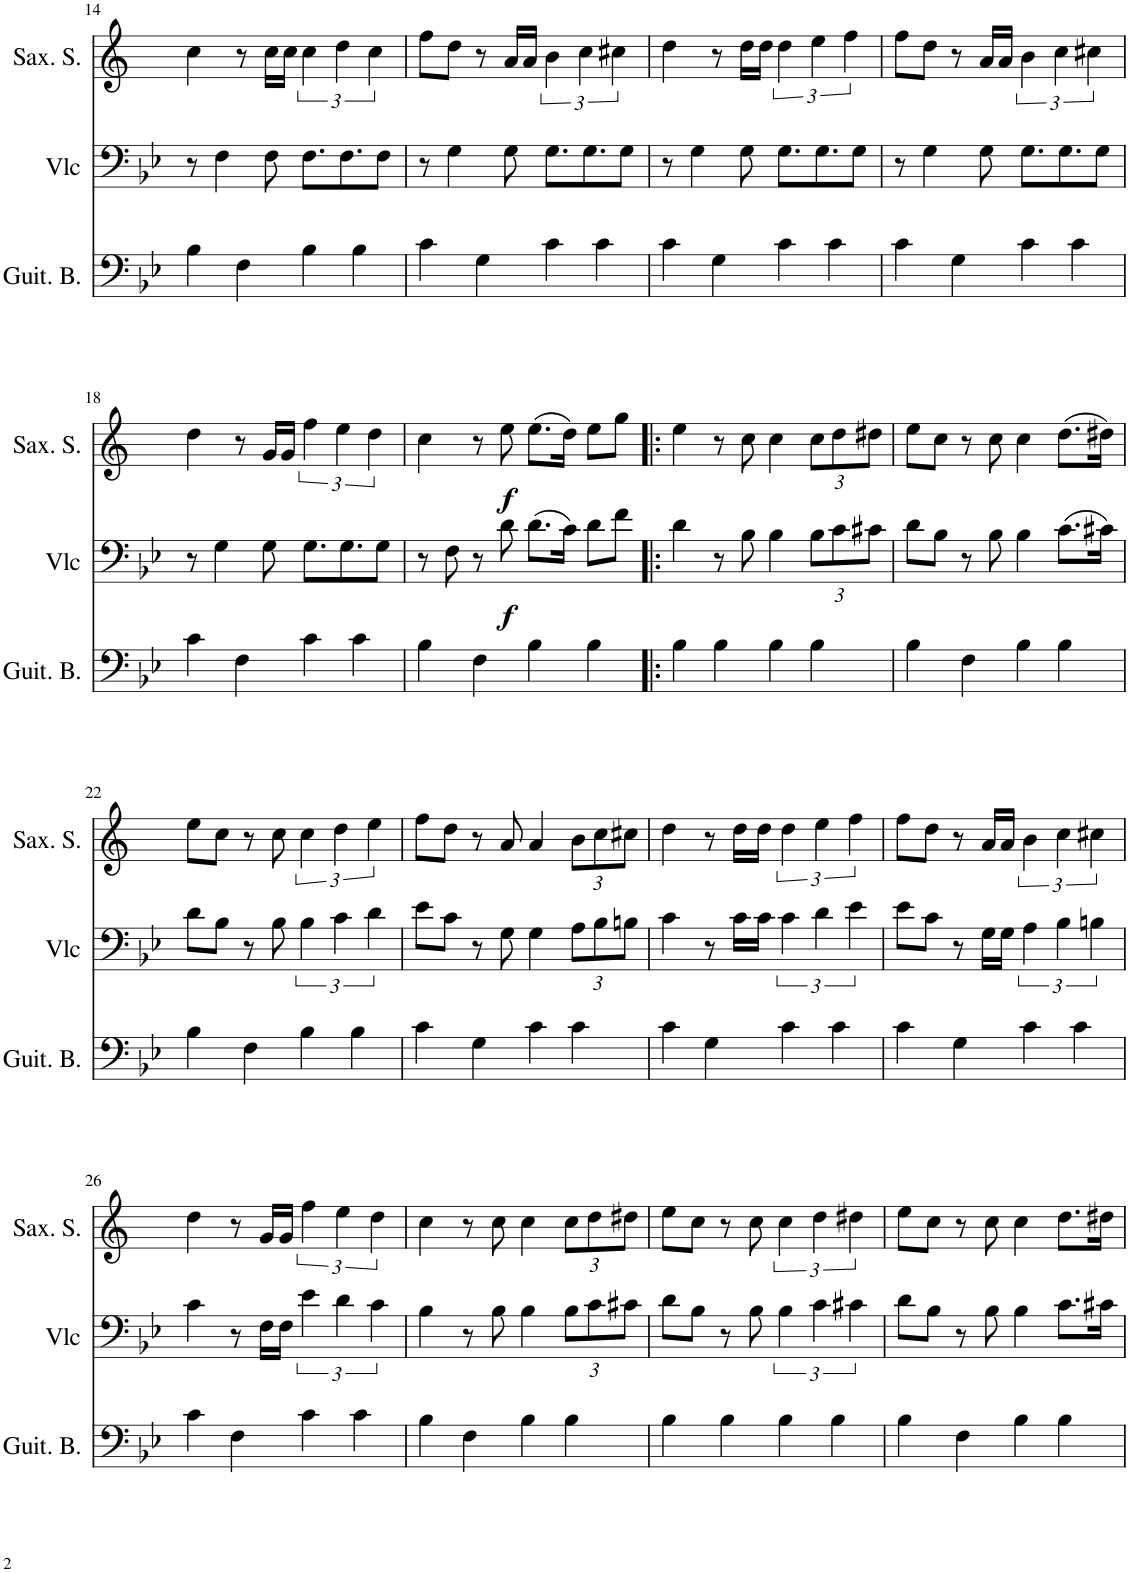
**kern	**kern	**dynam	**kern	**dynam
*part3	*part2	*part2	*part1	*part1
*staff3	*staff2	*staff2	*staff1	*staff1
*I"Guitare Basse	*I"Violoncelle	*	*I"Saxophone Soprano	*
*I'Guit. B.	*I'Vlc	*	*I'Sax. S.	*
!!LO:PB:g=z
*clefF4	*clefF4	*	*clefG2	*
*Trd7c12	*	*	*Trd1c2	*
*k[b-e-]	*k[b-e-]	*	*k[]	*
*M4/4	*M4/4	*	*M4/4	*
*met(c)	*met(c)	*	*met(c)	*
=14	=14	=14	=14	=14
4B-\	8r	.	4cc\	.
.	4F\	.	.	.
4F\	.	.	8r	.
.	8F\	.	16cc\LL	.
.	.	.	16cc\JJ	.
4B-\	8.F\L	.	6cc\	.
.	.	.	6dd\	.
.	8.F\	.	.	.
4B-\	.	.	.	.
.	.	.	6cc\	.
.	8F\J	.	.	.
=15	=15	=15	=15	=15
4c\	8r	.	8ff\L	.
.	4G\	.	8dd\J	.
4G\	.	.	8r	.
.	8G\	.	16a/LL	.
.	.	.	16a/JJ	.
4c\	8.G\L	.	6b\	.
.	.	.	6cc\	.
.	8.G\	.	.	.
4c\	.	.	.	.
.	.	.	6cc#X\	.
.	8G\J	.	.	.
=16	=16	=16	=16	=16
4c\	8r	.	4dd\	.
.	4G\	.	.	.
4G\	.	.	8r	.
.	8G\	.	16dd\LL	.
.	.	.	16dd\JJ	.
4c\	8.G\L	.	6dd\	.
.	.	.	6ee\	.
.	8.G\	.	.	.
4c\	.	.	.	.
.	.	.	6ff\	.
.	8G\J	.	.	.
=17	=17	=17	=17	=17
4c\	8r	.	8ff\L	.
.	4G\	.	8dd\J	.
4G\	.	.	8r	.
.	8G\	.	16a/LL	.
.	.	.	16a/JJ	.
4c\	8.G\L	.	6b\	.
.	.	.	6cc\	.
.	8.G\	.	.	.
4c\	.	.	.	.
.	.	.	6cc#X\	.
.	8G\J	.	.	.
!!LO:LB:g=z
=18	=18	=18	=18	=18
4c\	8r	.	4dd\	.
.	4G\	.	.	.
4F\	.	.	8r	.
.	8G\	.	16g/LL	.
.	.	.	16g/JJ	.
4c\	8.G\L	.	6ff\	.
.	.	.	6ee\	.
.	8.G\	.	.	.
4c\	.	.	.	.
.	.	.	6dd\	.
.	8G\J	.	.	.
=19	=19	=19	=19	=19
4B-\	8r	.	4cc\	.
.	8F\	.	.	.
4F\	8r	.	8r	.
!	!	!LO:DY:b	!	!LO:DY:b
.	8d\	f	8ee\	f
4B-\	(8.d\L	.	(8.ee\L	.
.	16c\Jk)	.	16dd\Jk)	.
4B-\	8d\L	.	8ee\L	.
.	8f\J	.	8gg\J	.
=20!|:	=20!|:	=20!|:	=20!|:	=20!|:
4B-\	4d\	.	4ee\	.
4B-\	8r	.	8r	.
.	8B-\	.	8cc\	.
4B-\	4B-\	.	4cc\	.
*	*Xbrackettup	*	*Xbrackettup	*
4B-\	12B-\L	.	12cc\L	.
.	12c\	.	12dd\	.
.	12c#X\J	.	12dd#X\J	.
=21	=21	=21	=21	=21
4B-\	8d\L	.	8ee\L	.
.	8B-\J	.	8cc\J	.
4F\	8r	.	8r	.
.	8B-\	.	8cc\	.
4B-\	4B-\	.	4cc\	.
4B-\	(8.c\L	.	(8.dd\L	.
.	16c#X\Jk)	.	16dd#X\Jk)	.
!!LO:LB:g=z
=22	=22	=22	=22	=22
4B-\	8d\L	.	8ee\L	.
.	8B-\J	.	8cc\J	.
4F\	8r	.	8r	.
.	8B-\	.	8cc\	.
*	*brackettup	*	*brackettup	*
4B-\	6B-\	.	6cc\	.
.	6c\	.	6dd\	.
4B-\	.	.	.	.
.	6d\	.	6ee\	.
=23	=23	=23	=23	=23
4c\	8e-\L	.	8ff\L	.
.	8c\J	.	8dd\J	.
4G\	8r	.	8r	.
.	8G\	.	8a/	.
4c\	4G\	.	4a/	.
*	*Xbrackettup	*	*Xbrackettup	*
4c\	12A\L	.	12b\L	.
.	12B-\	.	12cc\	.
.	12Bn\J	.	12cc#X\J	.
=24	=24	=24	=24	=24
4c\	4c\	.	4dd\	.
4G\	8r	.	8r	.
.	16c\LL	.	16dd\LL	.
.	16c\JJ	.	16dd\JJ	.
*	*brackettup	*	*brackettup	*
4c\	6c\	.	6dd\	.
.	6d\	.	6ee\	.
4c\	.	.	.	.
.	6e-\	.	6ff\	.
=25	=25	=25	=25	=25
4c\	8e-\L	.	8ff\L	.
.	8c\J	.	8dd\J	.
4G\	8r	.	8r	.
.	16G\LL	.	16a/LL	.
.	16G\JJ	.	16a/JJ	.
4c\	6A\	.	6b\	.
.	6B-\	.	6cc\	.
4c\	.	.	.	.
.	6Bn\	.	6cc#X\	.
!!LO:LB:g=z
=26	=26	=26	=26	=26
4c\	4c\	.	4dd\	.
4F\	8r	.	8r	.
.	16F\LL	.	16g/LL	.
.	16F\JJ	.	16g/JJ	.
4c\	6e-\	.	6ff\	.
.	6d\	.	6ee\	.
4c\	.	.	.	.
.	6c\	.	6dd\	.
=27	=27	=27	=27	=27
4B-\	4B-\	.	4cc\	.
4F\	8r	.	8r	.
.	8B-\	.	8cc\	.
4B-\	4B-\	.	4cc\	.
*	*Xbrackettup	*	*Xbrackettup	*
4B-\	12B-\L	.	12cc\L	.
.	12c\	.	12dd\	.
.	12c#X\J	.	12dd#X\J	.
=28	=28	=28	=28	=28
4B-\	8d\L	.	8ee\L	.
.	8B-\J	.	8cc\J	.
4B-\	8r	.	8r	.
.	8B-\	.	8cc\	.
*	*brackettup	*	*brackettup	*
4B-\	6B-\	.	6cc\	.
.	6c\	.	6dd\	.
4B-\	.	.	.	.
.	6c#X\	.	6dd#X\	.
=29	=29	=29	=29	=29
4B-\	8d\L	.	8ee\L	.
.	8B-\J	.	8cc\J	.
4F\	8r	.	8r	.
.	8B-\	.	8cc\	.
4B-\	4B-\	.	4cc\	.
4B-\	8.c\L	.	8.dd\L	.
.	16c#X\Jk	.	16dd#X\Jk	.
=	=	=	=	=
*-	*-	*-	*-	*-
